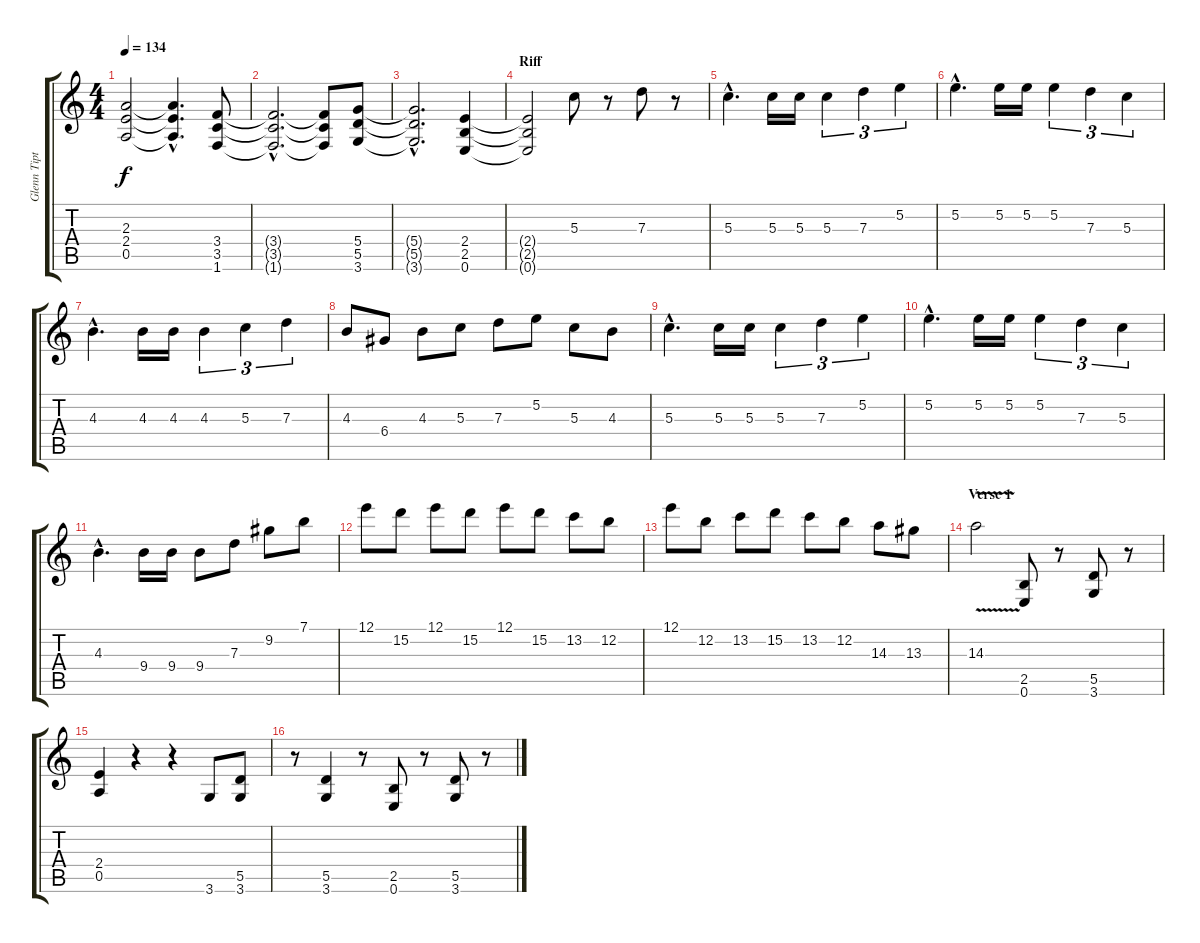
\track ("Glenn Tipton" "Glenn Tipt") {instrument distortionguitar}
\staff {score tabs}
\tuning (E4 B3 G3 D3 A2 E2) {hide}
\ts (4 4)
\tempo 134
\clef g2
\ks c
(2.3{t} 2.4{t} 0.5{t}).2{dy f} (2.3{hac t} 2.4{hac t} 0.5{hac t}).4{d} (3.4 3.5 1.6).8 |
(3.4{hac t} 3.5{hac t} 1.6{hac t}).2{d} (3.4{t} 3.5{t} 1.6{t}).8 (5.4 5.5 3.6).8 |
(5.4{hac t} 5.5{hac t} 3.6{hac t}).2{d} (2.4 2.5 0.6).4 |
\section ("" "Riff ")
(2.4{t} 2.5{t} 0.6{t}).2 5.3.8 r.8 7.3.8 r.8 |
5.3{hac}.4{d} 5.3.16 5.3.16 5.3.4{tu (3 2)} 7.3.4{tu (3 2)} 5.2.4{tu (3 2)} |
5.2{hac}.4{d} 5.2.16 5.2.16 5.2.4{tu (3 2)} 7.3.4{tu (3 2)} 5.3.4{tu (3 2)} |
4.3{hac}.4{d} 4.3.16 4.3.16 4.3.4{tu (3 2)} 5.3.4{tu (3 2)} 7.3.4{tu (3 2)} |
4.3.8 6.4.8 4.3.8 5.3.8 7.3.8 5.2.8 5.3.8 4.3.8 |
5.3{hac}.4{d} 5.3.16 5.3.16 5.3.4{tu (3 2)} 7.3.4{tu (3 2)} 5.2.4{tu (3 2)} |
5.2{hac}.4{d} 5.2.16 5.2.16 5.2.4{tu (3 2)} 7.3.4{tu (3 2)} 5.3.4{tu (3 2)} |
4.3{hac}.4{d} 9.4.16 9.4.16 9.4.8 7.3.8 9.2.8 7.1.8 |
12.1.8 15.2.8 12.1.8 15.2.8 12.1.8 15.2.8 13.2.8 12.2.8 |
12.1.8 12.2.8 13.2.8 15.2.8 13.2.8 12.2.8 14.3.8 13.3.8 |
\section ("" "Verse 1")
14.3{v}.2 (2.5 0.6).8 r.8 (5.5 3.6).8 r.8 |
(2.4 0.5).4 r.4 r.4 3.6.8 (5.5 3.6).8 |
r.8 (5.5 3.6).4 r.8 (2.5 0.6).8 r.8 (5.5 3.6).8 r.8
